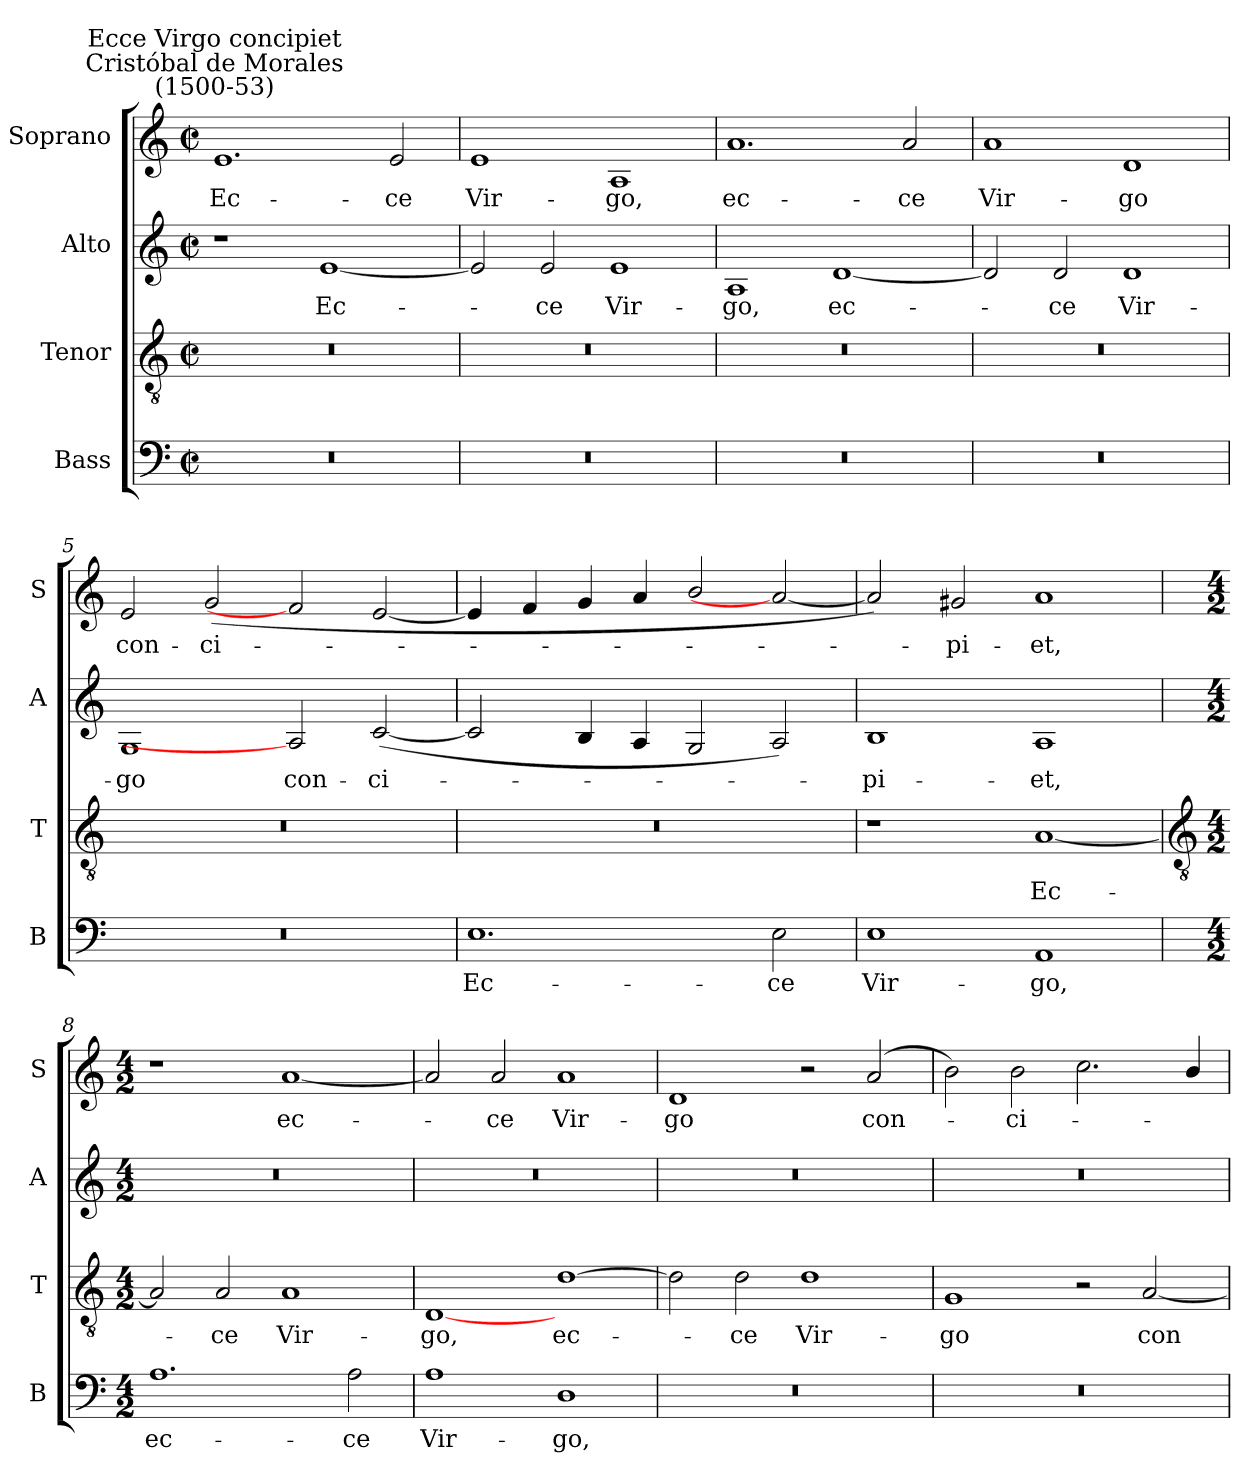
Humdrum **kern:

**kern	**text	**kern	**text	**kern	**text	**kern	**text
*part4	*part4	*part3	*part3	*part2	*part2	*part1	*part1
*staff4	*staff4	*staff3	*staff3	*staff2	*staff2	*staff1	*staff1
*I"Bass	*	*I"Tenor	*	*I"Alto	*	*I"Soprano	*
*I'B	*	*I'T	*	*I'A	*	*I'S	*
*clefF4	*	*clefGv2	*	*clefG2	*	*clefG2	*
*k[]	*	*k[]	*	*k[]	*	*k[]	*
*C:	*	*C:	*	*C:	*	*C:	*
*M4/2	*	*M4/2	*	*M4/2	*	*M4/2	*
*met(c|)	*	*met(c|)	*	*met(c|)	*	*met(c|)	*
=1	=1	=1	=1	=1	=1	=1	=1
!	!	!	!	!	!	!LO:TX:a:cj:t=Cristóbal de Morales\n(1500-53)	!
!	!	!	!	!	!	!LO:TX:a:cj:t=Ecce Virgo concipiet	!
!	!	!	!	!	!	!	!LO:LY:b
0r	.	0r	.	1r	.	1.e	Ec-
!	!	!	!	!	!LO:LY:b	!	!
.	.	.	.	[1e	Ec-	.	.
!	!	!	!	!	!	!	!LO:LY:b
.	.	.	.	.	.	2e	-ce
=2	=2	=2	=2	=2	=2	=2	=2
!	!	!	!	!	!	!	!LO:LY:b
0r	.	0r	.	2e]	.	1e	Vir-
!	!	!	!	!	!LO:LY:b	!	!
.	.	.	.	2e	ce	.	.
!	!	!	!	!	!LO:LY:b	!	!LO:LY:b
.	.	.	.	1e	Vir-	1A	-go,
=3	=3	=3	=3	=3	=3	=3	=3
!	!	!	!	!	!LO:LY:b	!	!LO:LY:b
0r	.	0r	.	1A	-go,	1.a	ec-
!	!	!	!	!	!LO:LY:b	!	!
.	.	.	.	[1d	ec-	.	.
!	!	!	!	!	!	!	!LO:LY:b
.	.	.	.	.	.	2a	-ce
=4	=4	=4	=4	=4	=4	=4	=4
!	!	!	!	!	!	!	!LO:LY:b
0r	.	0r	.	2d]	.	1a	Vir-
!	!	!	!	!	!LO:LY:b	!	!
.	.	.	.	2d	ce	.	.
!	!	!	!	!	!LO:LY:b	!	!LO:LY:b
.	.	.	.	1d	Vir-	1d	-go
=5	=5	=5	=5	=5	=5	=5	=5
!	!	!	!	!	!LO:LY:b	!	!LO:LY:b
0r	.	0r	.	1G	-go	2e	con-
!	!	!	!	!	!	!	!LO:LY:b
.	.	.	.	.	.	(<2g	-ci-
!	!	!	!	!	!LO:LY:b	!	!
.	.	.	.	2A]	con-	2f]	.
!	!	!	!	!	!LO:LY:b	!	!
.	.	.	.	(<[2c/	-ci-	[2e	.
=6	=6	=6	=6	=6	=6	=6	=6
!	!LO:LY:b	!	!	!	!	!	!
1.E	Ec-	0r	.	2c/]	.	4e]	.
.	.	.	.	.	.	4f	.
.	.	.	.	4B	.	4g	.
.	.	.	.	4A	.	4a	.
.	.	.	.	2G	.	2b/	.
!	!LO:LY:b	!	!	!	!	!	!
2E	-ce	.	.	2A)	.	2a_	.
=7	=7	=7	=7	=7	=7	=7	=7
!	!LO:LY:b	!	!	!	!LO:LY:b	!	!
1E	Vir-	1r	.	1B	pi-	2a])	.
!	!	!	!	!	!	!	!LO:LY:b
.	.	.	.	.	.	2g#	pi-
!	!LO:LY:b	!	!LO:LY:b	!	!LO:LY:b	!	!LO:LY:b
1AA	-go,	[1A	Ec-	1A	-et,	1a	-et,
!!LO:LB:g=z
=8	=8	=8	=8	=8	=8	=8	=8
*	*	*clefGv2	*	*	*	*	*
*M4/2	*	*M4/2	*	*M4/2	*	*M4/2	*
!	!LO:LY:b	!	!	!	!	!	!
1.A	ec-	2A/]	.	0r	.	1r	.
!	!	!	!LO:LY:b	!	!	!	!
.	.	2A/	ce	.	.	.	.
!	!	!	!LO:LY:b	!	!	!	!LO:LY:b
.	.	1A	Vir-	.	.	[1a	ec-
!	!LO:LY:b	!	!	!	!	!	!
2A	-ce	.	.	.	.	.	.
=9	=9	=9	=9	=9	=9	=9	=9
!	!LO:LY:b	!	!LO:LY:b	!	!	!	!
1A	Vir-	[1D	-go,	0r	.	2a]	.
!	!	!	!	!	!	!	!LO:LY:b
.	.	.	.	.	.	2a	ce
!	!LO:LY:b	!	!LO:LY:b	!	!	!	!LO:LY:b
1D	-go,	[1d	ec-	.	.	1a	Vir-
=10	=10	=10	=10	=10	=10	=10	=10
!	!	!	!	!	!	!	!LO:LY:b
0r	.	2d]	.	0r	.	1d	-go
!	!	!	!LO:LY:b	!	!	!	!
.	.	2d	ce	.	.	.	.
!	!	!	!LO:LY:b	!	!	!	!
.	.	1d	Vir-	.	.	2r	.
!	!	!	!	!	!	!	!LO:LY:b
.	.	.	.	.	.	(<2a	con-
=11	=11	=11	=11	=11	=11	=11	=11
!	!	!	!LO:LY:b	!	!	!	!
0r	.	1G	-go	0r	.	2b)	.
!	!	!	!	!	!	!	!LO:LY:b
.	.	.	.	.	.	2b	ci-
.	.	2r	.	.	.	2.cc	.
!	!	!	!LO:LY:b	!	!	!	!
.	.	[2A	con-	.	.	.	.
.	.	.	.	.	.	4b/	.
=	=	=	=	=	=	=	=
*-	*-	*-	*-	*-	*-	*-	*-
